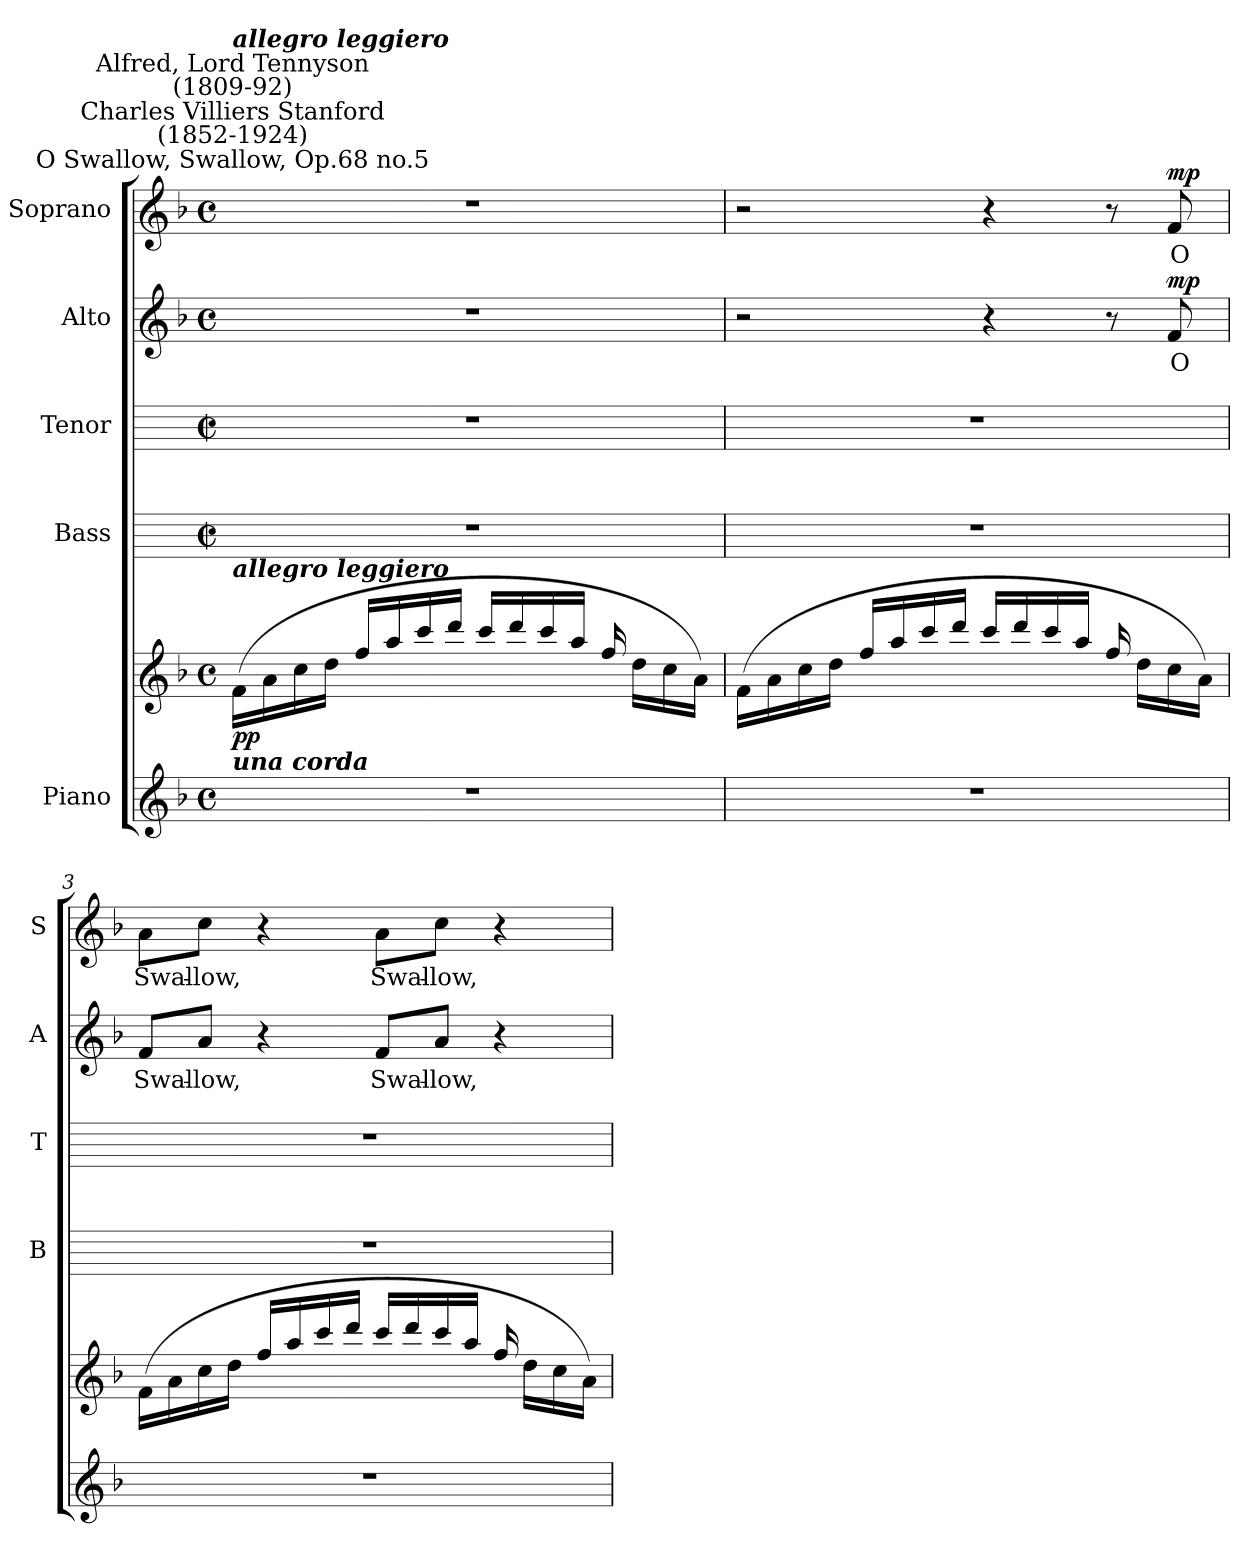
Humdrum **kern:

**kern	**kern	**dynam	**kern	**kern	**kern	**text	**dynam	**kern	**text	**dynam
*part5	*part5	*part5	*part4	*part3	*part2	*part2	*part2	*part1	*part1	*part1
*staff6	*staff5	*staff5/6	*staff4	*staff3	*staff2	*staff2	*staff2	*staff1	*staff1	*staff1
*I"Piano	*	*	*I"Bass	*I"Tenor	*I"Alto	*	*	*I"Soprano	*	*
*	*	*	*I'B	*I'T	*I'A	*	*	*I'S	*	*
*clefG2	*clefG2	*	*	*	*clefG2	*	*	*clefG2	*	*
*k[b-]	*k[b-]	*	*	*	*k[b-]	*	*	*k[b-]	*	*
*F:	*F:	*	*	*	*F:	*	*	*F:	*	*
*M4/4	*M4/4	*	*M2/2	*M2/2	*M4/4	*	*	*M4/4	*	*
*met(c)	*met(c)	*	*met(c|)	*met(c|)	*met(c)	*	*	*met(c)	*	*
=1	=1	=1	=1	=1	=1	=1	=1	=1	=1	=1
!	!	!	!	!	!	!	!	!LO:TX:a:cj:t=O Swallow, Swallow, Op.68 no.5	!	!
!	!	!	!	!	!	!	!	!LO:TX:a:cj:t=Charles Villiers Stanford\n(1852-1924)	!	!
!	!	!	!	!	!	!	!	!LO:TX:a:cj:t=Alfred, Lord Tennyson\n(1809-92)	!	!
!	!	!	!	!	!	!	!	!LO:TX:a:Bi:t=allegro leggiero	!	!
!	!LO:TX:a:Bi:t=allegro leggiero	!	!	!	!	!	!	!	!	!
!	!LO:TX:b:Bi:t=una corda	!	!	!	!	!	!	!	!	!
!	!	!LO:DY:b	!	!	!	!	!	!	!	!
1r	(>16f\LL	pp	1r	1r	1r	.	.	1r	.	.
.	16a\	.	.	.	.	.	.	.	.	.
.	16cc	.	.	.	.	.	.	.	.	.
.	16ddJJ	.	.	.	.	.	.	.	.	.
.	16ff/LL	.	.	.	.	.	.	.	.	.
.	16aa/	.	.	.	.	.	.	.	.	.
.	16ccc/	.	.	.	.	.	.	.	.	.
.	16ddd/JJ	.	.	.	.	.	.	.	.	.
.	16ccc/LL	.	.	.	.	.	.	.	.	.
.	16ddd/	.	.	.	.	.	.	.	.	.
.	16ccc/	.	.	.	.	.	.	.	.	.
.	16aa/JJ	.	.	.	.	.	.	.	.	.
.	16ff/	.	.	.	.	.	.	.	.	.
.	16ddLL	.	.	.	.	.	.	.	.	.
.	16cc	.	.	.	.	.	.	.	.	.
.	16aJJ)	.	.	.	.	.	.	.	.	.
=2	=2	=2	=2	=2	=2	=2	=2	=2	=2	=2
1r	(>16f\LL	.	1r	1r	2r	.	.	2r	.	.
.	16a\	.	.	.	.	.	.	.	.	.
.	16cc	.	.	.	.	.	.	.	.	.
.	16ddJJ	.	.	.	.	.	.	.	.	.
.	16ff/LL	.	.	.	.	.	.	.	.	.
.	16aa/	.	.	.	.	.	.	.	.	.
.	16ccc/	.	.	.	.	.	.	.	.	.
.	16ddd/JJ	.	.	.	.	.	.	.	.	.
.	16ccc/LL	.	.	.	4r	.	.	4r	.	.
.	16ddd/	.	.	.	.	.	.	.	.	.
.	16ccc/	.	.	.	.	.	.	.	.	.
.	16aa/JJ	.	.	.	.	.	.	.	.	.
.	16ff/	.	.	.	8r	.	.	8r	.	.
.	16ddLL	.	.	.	.	.	.	.	.	.
!	!	!	!	!	!	!LO:LY:b	!LO:DY:b	!	!LO:LY:b	!LO:DY:b
.	16cc	.	.	.	8f	O	mp	8f	O	mp
.	16aJJ)	.	.	.	.	.	.	.	.	.
=3	=3	=3	=3	=3	=3	=3	=3	=3	=3	=3
!	!	!	!	!	!	!LO:LY:b	!	!	!LO:LY:b	!
1r	(>16f\LL	.	1r	1r	8f/L	Swal-	.	8a\L	Swal-	.
.	16a\	.	.	.	.	.	.	.	.	.
!	!	!	!	!	!	!LO:LY:b	!	!	!LO:LY:b	!
.	16cc	.	.	.	8a/J	-low,	.	8cc\J	-low,	.
.	16ddJJ	.	.	.	.	.	.	.	.	.
.	16ff/LL	.	.	.	4r	.	.	4r	.	.
.	16aa/	.	.	.	.	.	.	.	.	.
.	16ccc/	.	.	.	.	.	.	.	.	.
.	16ddd/JJ	.	.	.	.	.	.	.	.	.
!	!	!	!	!	!	!LO:LY:b	!	!	!LO:LY:b	!
.	16ccc/LL	.	.	.	8f/L	Swal-	.	8a\L	Swal-	.
.	16ddd/	.	.	.	.	.	.	.	.	.
!	!	!	!	!	!	!LO:LY:b	!	!	!LO:LY:b	!
.	16ccc/	.	.	.	8a/J	-low,	.	8cc\J	-low,	.
.	16aa/JJ	.	.	.	.	.	.	.	.	.
.	16ff/	.	.	.	4r	.	.	4r	.	.
.	16ddLL	.	.	.	.	.	.	.	.	.
.	16cc	.	.	.	.	.	.	.	.	.
.	16aJJ)	.	.	.	.	.	.	.	.	.
=	=	=	=	=	=	=	=	=	=	=
*-	*-	*-	*-	*-	*-	*-	*-	*-	*-	*-
